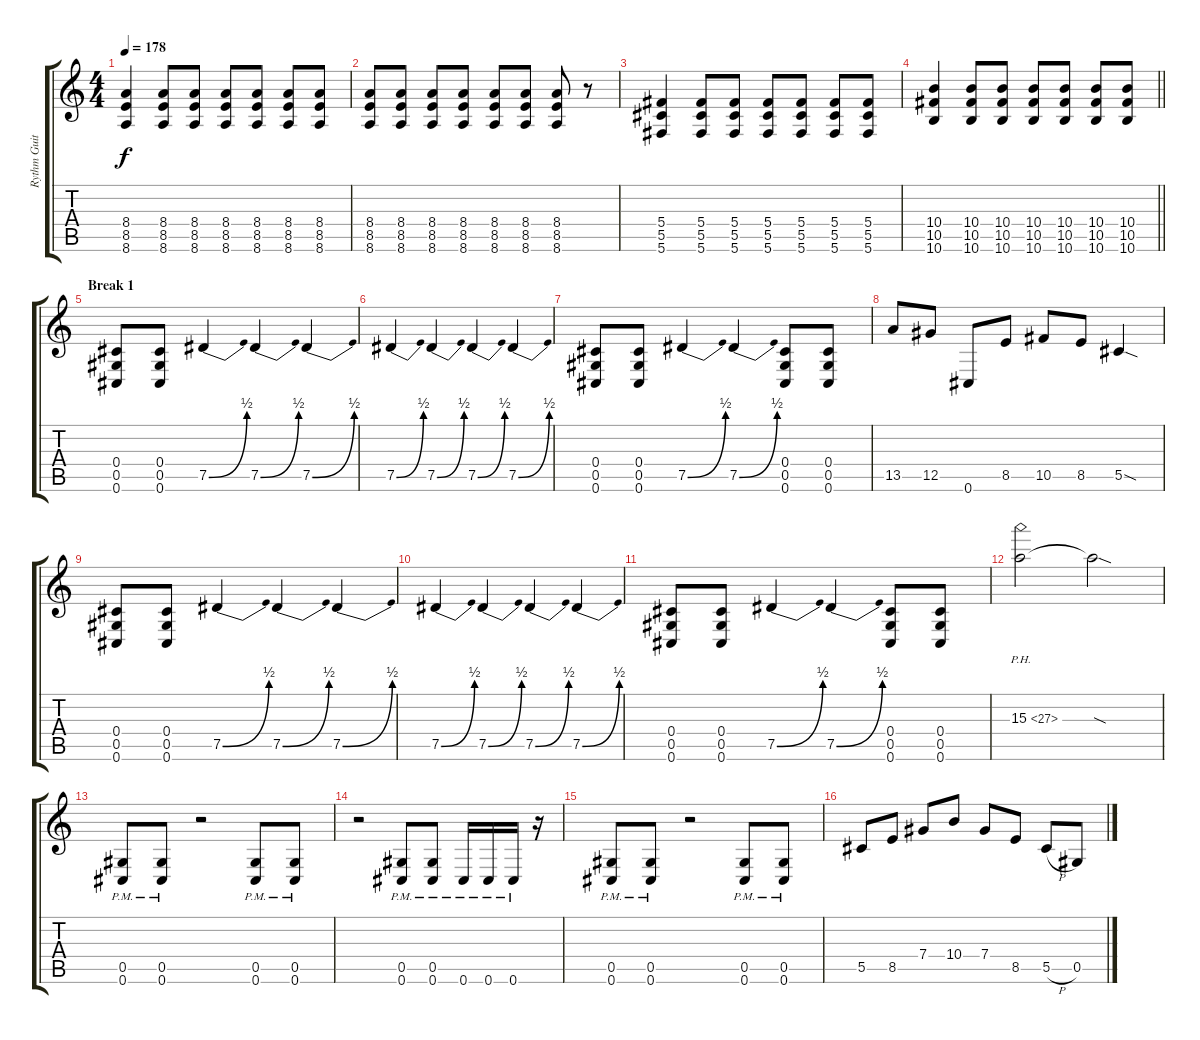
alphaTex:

\track ("Rythm Guitar" "Rythm Guit") {instrument overdrivenguitar}
\staff {score tabs}
\tuning (Eb4 Bb3 Gb3 Db3 Ab2 Db2) {hide}
\ts (4 4)
\tempo 178
\clef g2
\ks c
(8.4 8.5 8.6).4{dy f} (8.4 8.5 8.6).8 (8.4 8.5 8.6).8 (8.4 8.5 8.6).8 (8.4 8.5 8.6).8 (8.4 8.5 8.6).8 (8.4 8.5 8.6).8 |
(8.4 8.5 8.6).8 (8.4 8.5 8.6).8 (8.4 8.5 8.6).8 (8.4 8.5 8.6).8 (8.4 8.5 8.6).8 (8.4 8.5 8.6).8 (8.4 8.5 8.6).8 r.8 |
(5.4 5.5 5.6).4 (5.4 5.5 5.6).8 (5.4 5.5 5.6).8 (5.4 5.5 5.6).8 (5.4 5.5 5.6).8 (5.4 5.5 5.6).8 (5.4 5.5 5.6).8 |
\barLineRight lightlight
(10.4 10.5 10.6).4 (10.4 10.5 10.6).8 (10.4 10.5 10.6).8 (10.4 10.5 10.6).8 (10.4 10.5 10.6).8 (10.4 10.5 10.6).8 (10.4 10.5 10.6).8 |
\section ("" "Break 1")
(0.4 0.5 0.6).8 (0.4 0.5 0.6).8 7.5{be (bend 0 0 60 2)}.4 7.5{be (bend 0 0 60 2)}.4 7.5{be (bend 0 0 60 2)}.4 |
7.5{be (bend 0 0 60 2)}.4 7.5{be (bend 0 0 60 2)}.4 7.5{be (bend 0 0 60 2)}.4 7.5{be (bend 0 0 60 2)}.4 |
(0.4 0.5 0.6).8 (0.4 0.5 0.6).8 7.5{be (bend 0 0 60 2)}.4 7.5{be (bend 0 0 60 2)}.4 (0.4 0.5 0.6).8 (0.4 0.5 0.6).8 |
13.5.8 12.5.8 0.6.8 8.5.8 10.5.8 8.5.8 5.5{sod}.4 |
(0.4 0.5 0.6).8 (0.4 0.5 0.6).8 7.5{be (bend 0 0 60 2)}.4 7.5{be (bend 0 0 60 2)}.4 7.5{be (bend 0 0 60 2)}.4 |
7.5{be (bend 0 0 60 2)}.4 7.5{be (bend 0 0 60 2)}.4 7.5{be (bend 0 0 60 2)}.4 7.5{be (bend 0 0 60 2)}.4 |
(0.4 0.5 0.6).8 (0.4 0.5 0.6).8 7.5{be (bend 0 0 60 2)}.4 7.5{be (bend 0 0 60 2)}.4 (0.4 0.5 0.6).8 (0.4 0.5 0.6).8 |
15.3{ph 12}.2 15.3{sod t}.2 |
(0.5{pm} 0.6).8 (0.5{pm} 0.6).8 r.2 (0.5{pm} 0.6).8 (0.5{pm} 0.6).8 |
r.2 (0.5{pm} 0.6{pm}).8 (0.5{pm} 0.6{pm}).8 0.6{pm}.16 0.6{pm}.16 0.6{pm}.16 r.16 |
(0.5{pm} 0.6).8 (0.5{pm} 0.6).8 r.2 (0.5{pm} 0.6).8 (0.5{pm} 0.6).8 |
5.5.8 8.5.8 7.4.8 10.4.8 7.4.8 8.5.8 5.5{h}.8 0.5.8
